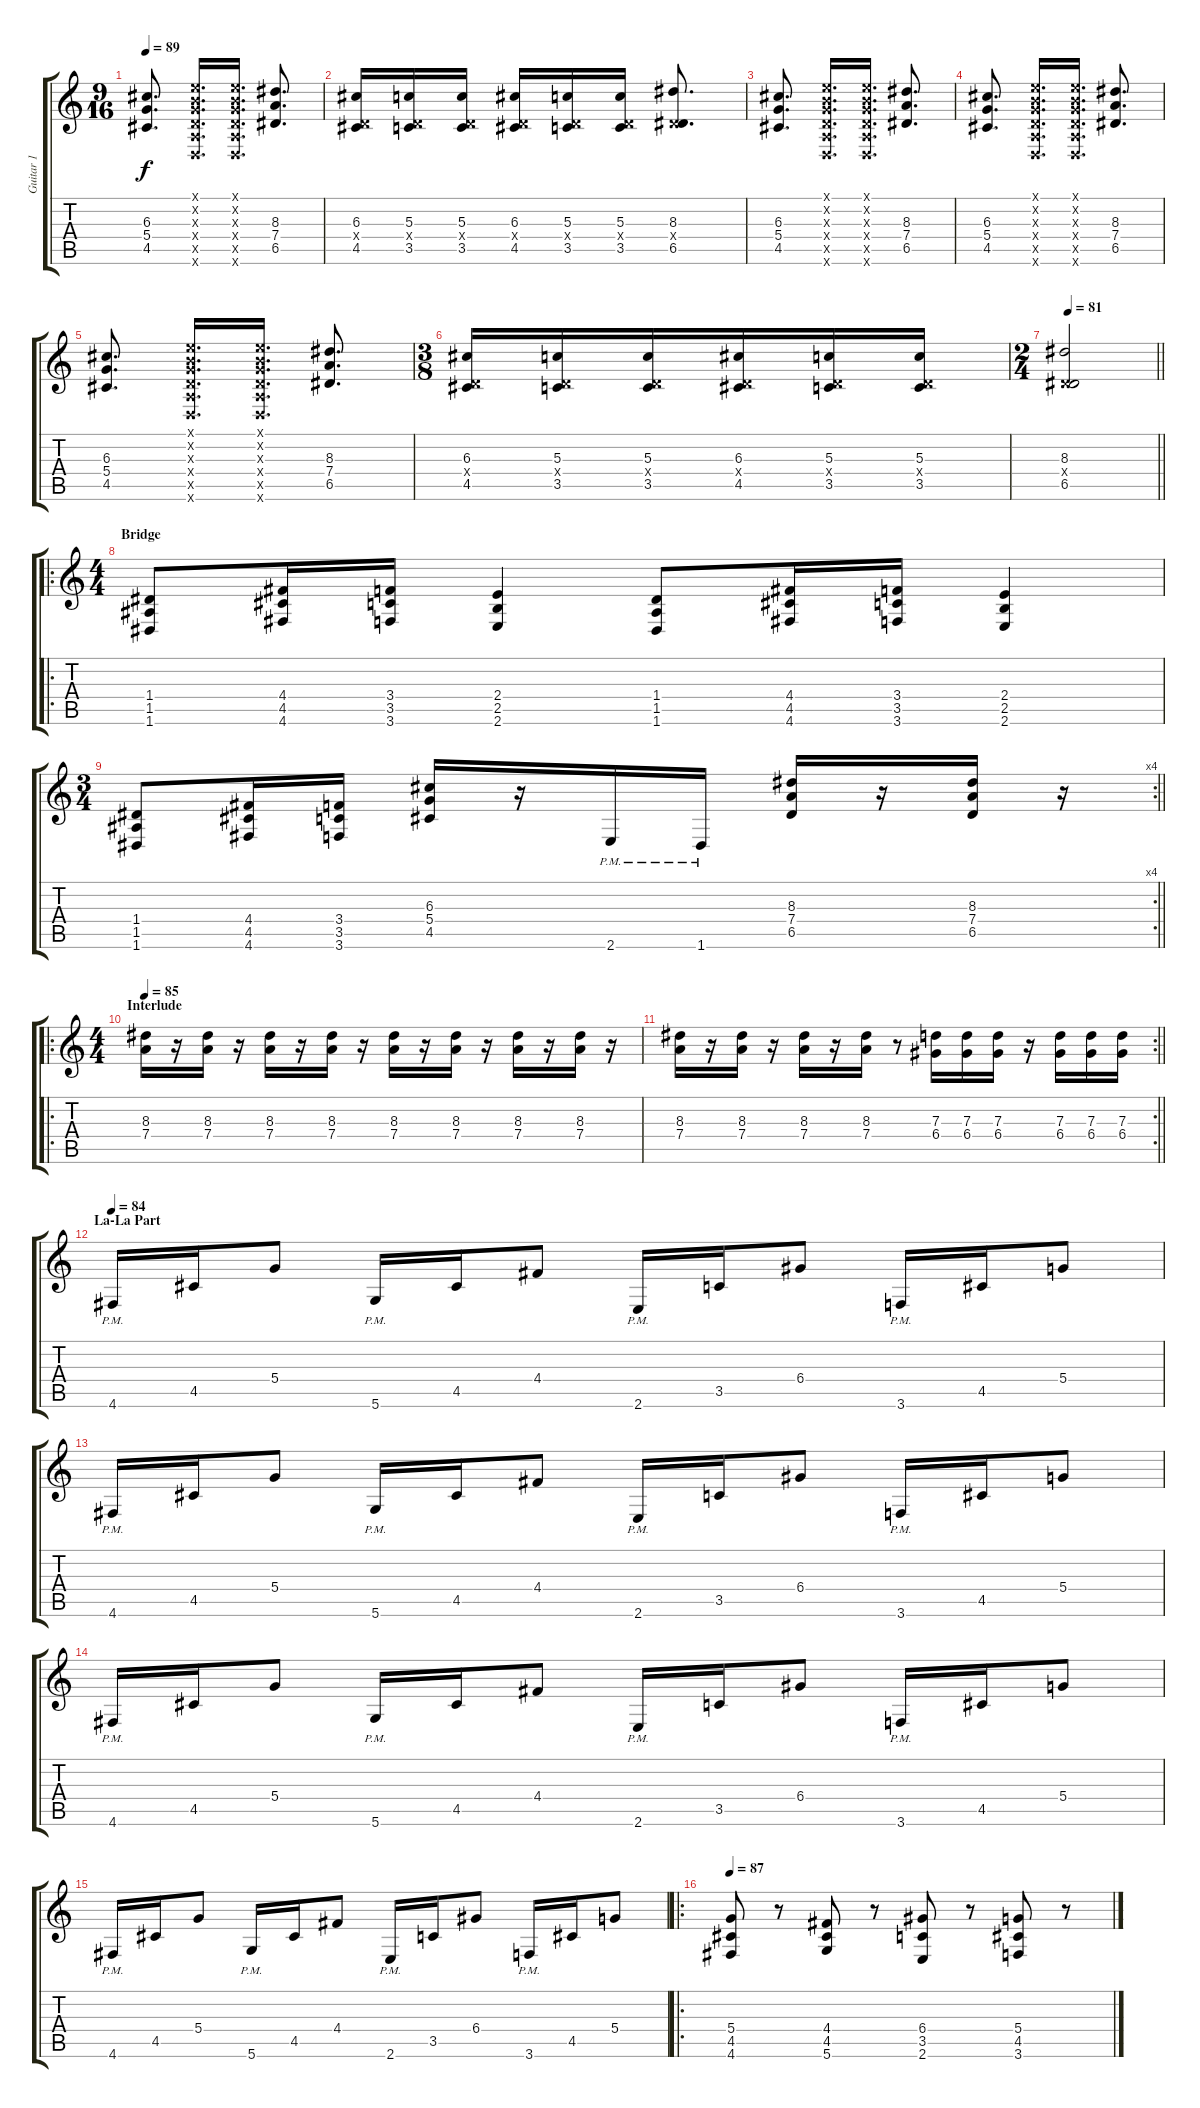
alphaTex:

\track ("Guitar 1" "Guitar 1") {instrument distortionguitar}
\staff {score tabs}
\tuning (E4 B3 G3 D3 A2 D2) {hide}
\ts (9 16)
\tempo 89
\clef g2
\ks c
(6.3 5.4 4.5).8{d dy f} (0.1{x} 0.2{x} 0.3{x} 0.4{x} 0.5{x} 0.6{x}).16{d} (0.1{x} 0.2{x} 0.3{x} 0.4{x} 0.5{x} 0.6{x}).16{d} (8.3 7.4 6.5).8{d} |
(6.3 0.4{x} 4.5).16 (5.3 0.4{x} 3.5).16 (5.3 0.4{x} 3.5).16 (6.3 0.4{x} 4.5).16 (5.3 0.4{x} 3.5).16 (5.3 0.4{x} 3.5).16 (8.3 0.4{x} 6.5).8{d} |
(6.3 5.4 4.5).8{d} (0.1{x} 0.2{x} 0.3{x} 0.4{x} 0.5{x} 0.6{x}).16{d} (0.1{x} 0.2{x} 0.3{x} 0.4{x} 0.5{x} 0.6{x}).16{d} (8.3 7.4 6.5).8{d} |
(6.3 5.4 4.5).8{d} (0.1{x} 0.2{x} 0.3{x} 0.4{x} 0.5{x} 0.6{x}).16{d} (0.1{x} 0.2{x} 0.3{x} 0.4{x} 0.5{x} 0.6{x}).16{d} (8.3 7.4 6.5).8{d} |
(6.3 5.4 4.5).8{d} (0.1{x} 0.2{x} 0.3{x} 0.4{x} 0.5{x} 0.6{x}).16{d} (0.1{x} 0.2{x} 0.3{x} 0.4{x} 0.5{x} 0.6{x}).16{d} (8.3 7.4 6.5).8{d} |
\ts (3 8)
(6.3 0.4{x} 4.5).16 (5.3 0.4{x} 3.5).16 (5.3 0.4{x} 3.5).16 (6.3 0.4{x} 4.5).16 (5.3 0.4{x} 3.5).16 (5.3 0.4{x} 3.5).16 |
\ts (2 4)
\tempo 81
\barLineRight lightlight
(8.3 0.4{x} 6.5).2 |
\ro
\ts (4 4)
\section ("" "Bridge")
(1.4 1.5 1.6).8 (4.4 4.5 4.6).16 (3.4 3.5 3.6).16 (2.4 2.5 2.6).4 (1.4 1.5 1.6).8 (4.4 4.5 4.6).16 (3.4 3.5 3.6).16 (2.4 2.5 2.6).4 |
\rc 4
\ts (3 4)
\barLineRight lightlight
(1.4 1.5 1.6).8 (4.4 4.5 4.6).16 (3.4 3.5 3.6).16 (6.3 5.4 4.5).16 r.16 2.6{pm}.16 1.6{pm}.16 (8.3 7.4 6.5).16 r.16 (8.3 7.4 6.5).16 r.16 |
\ro
\ts (4 4)
\section ("" "Interlude")
\tempo 85
(8.3 7.4).16 r.16 (8.3 7.4).16 r.16 (8.3 7.4).16 r.16 (8.3 7.4).16 r.16 (8.3 7.4).16 r.16 (8.3 7.4).16 r.16 (8.3 7.4).16 r.16 (8.3 7.4).16 r.16 |
\rc 2
\barLineRight lightlight
(8.3 7.4).16 r.16 (8.3 7.4).16 r.16 (8.3 7.4).16 r.16 (8.3 7.4).16 r.8 (7.3 6.4).16 (7.3 6.4).16 (7.3 6.4).16 r.16 (7.3 6.4).16 (7.3 6.4).16 (7.3 6.4).16 |
\section ("" "La-La Part")
\tempo 85
\tempo 84
4.6{pm}.16 4.5.16 5.4.8 5.6{pm}.16 4.5.16 4.4.8 2.6{pm}.16 3.5.16 6.4.8 3.6{pm}.16 4.5.16 5.4.8 |
4.6{pm}.16 4.5.16 5.4.8 5.6{pm}.16 4.5.16 4.4.8 2.6{pm}.16 3.5.16 6.4.8 3.6{pm}.16 4.5.16 5.4.8 |
4.6{pm}.16 4.5.16 5.4.8 5.6{pm}.16 4.5.16 4.4.8 2.6{pm}.16 3.5.16 6.4.8 3.6{pm}.16 4.5.16 5.4.8 |
4.6{pm}.16 4.5.16 5.4.8 5.6{pm}.16 4.5.16 4.4.8 2.6{pm}.16 3.5.16 6.4.8 3.6{pm}.16 4.5.16 5.4.8 |
\ro
\tempo 87
(5.4 4.5 4.6).8 r.8 (4.4 4.5 5.6).8 r.8 (6.4 3.5 2.6).8 r.8 (5.4 4.5 3.6).8 r.8
